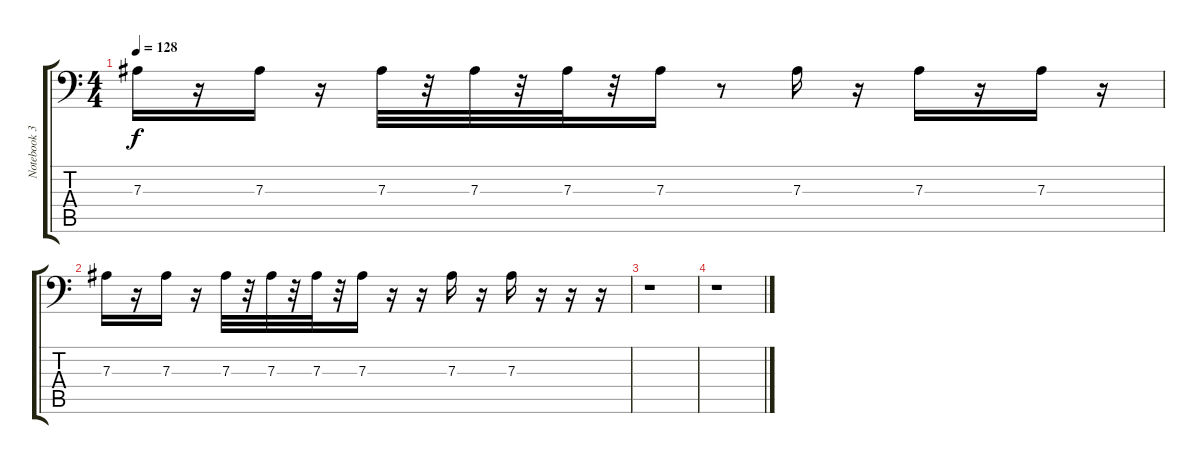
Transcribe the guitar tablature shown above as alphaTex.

\track ("Notebook 3" "Notebook 3") {instrument lead2sawtooth}
\staff {score tabs}
\tuning (C4 G3 Eb3 Bb2 F2 Bb1) {hide}
\ts (4 4)
\tempo 128
\clef f4
\ks c
7.3.16{dy f} r.16 7.3.16 r.16 7.3.32 r.32 7.3.32 r.32 7.3.32 r.32 7.3.16 r.8 7.3.16 r.16 7.3.16 r.16 7.3.16 r.16 |
7.3.16 r.16 7.3.16 r.16 7.3.32 r.32 7.3.32 r.32 7.3.32 r.32 7.3.16 r.16 r.16 7.3.16 r.16 7.3.16 r.16 r.16 r.16 |
r.1 |
r.1
